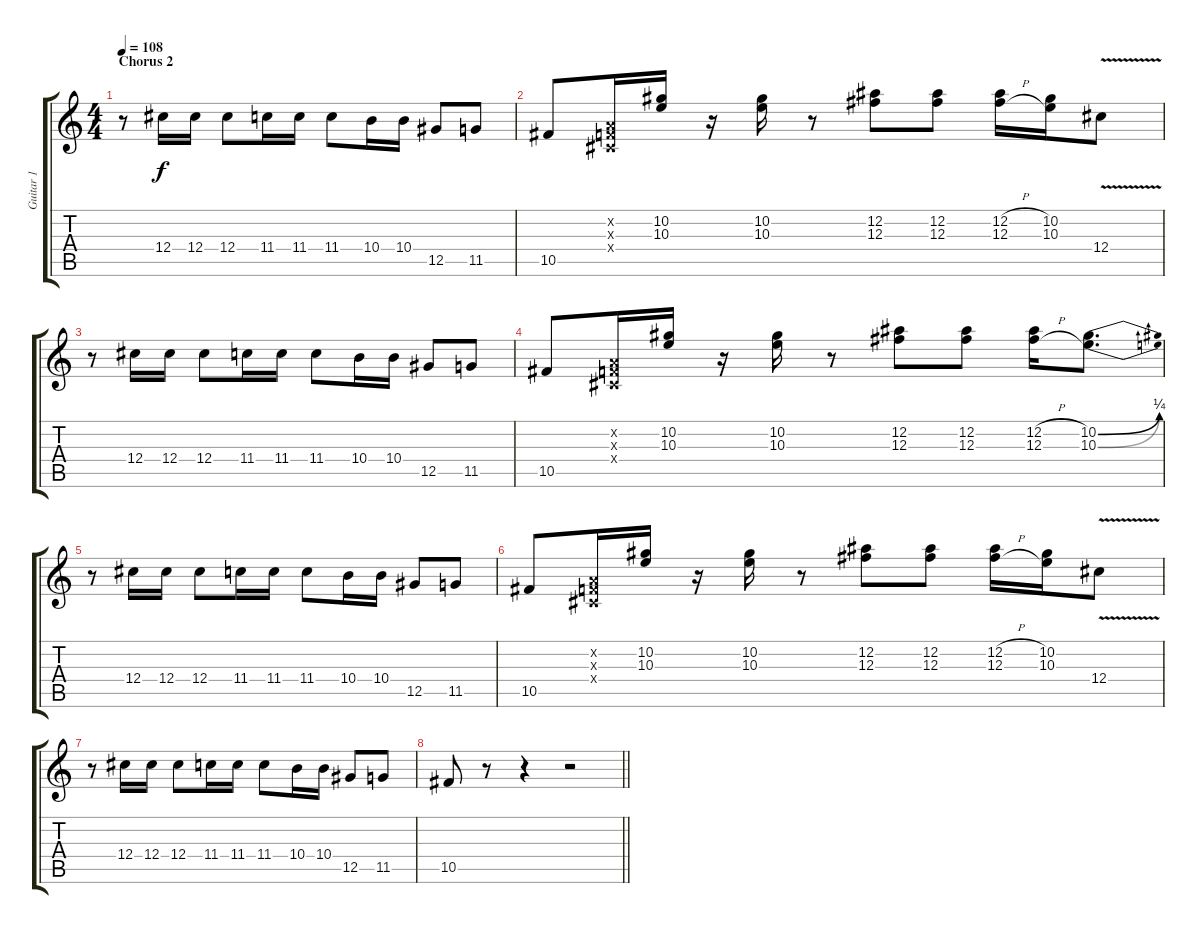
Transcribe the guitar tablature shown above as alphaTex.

\track ("Guitar 1" "Guitar 1") {instrument electricguitarclean}
\staff {score tabs}
\tuning (Eb4 Bb3 Gb3 Db3 Ab2 Eb2) {hide}
\ts (4 4)
\section ("" "Chorus 2")
\tempo 108
\clef g2
\ks c
r.8{dy f} 12.4.16 12.4.16 12.4.8 11.4.16 11.4.16 11.4.8 10.4.16 10.4.16 12.5.8 11.5.8 |
10.5.8 (-1.2{x} -1.3{x} 0.4{x}).16 (10.2 10.3).16 r.16 (10.2 10.3).16 r.8 (12.2 12.3).8 (12.2 12.3).8 (12.2{h} 12.3{h}).16 (10.2 10.3).16 12.4{v}.8 |
r.8 12.4.16 12.4.16 12.4.8 11.4.16 11.4.16 11.4.8 10.4.16 10.4.16 12.5.8 11.5.8 |
10.5.8 (-1.2{x} -1.3{x} 0.4{x}).16 (10.2 10.3).16 r.16 (10.2 10.3).16 r.8 (12.2 12.3).8 (12.2 12.3).8 (12.2{h} 12.3{h}).16 (10.2{be (bend 0 0 60 1)} 10.3{be (bend 0 0 60 1)}).8{d} |
r.8 12.4.16 12.4.16 12.4.8 11.4.16 11.4.16 11.4.8 10.4.16 10.4.16 12.5.8 11.5.8 |
10.5.8 (-1.2{x} -1.3{x} 0.4{x}).16 (10.2 10.3).16 r.16 (10.2 10.3).16 r.8 (12.2 12.3).8 (12.2 12.3).8 (12.2{h} 12.3{h}).16 (10.2 10.3).16 12.4{v}.8 |
r.8 12.4.16 12.4.16 12.4.8 11.4.16 11.4.16 11.4.8 10.4.16 10.4.16 12.5.8 11.5.8 |
\barLineRight lightlight
10.5.8 r.8 r.4 r.2
